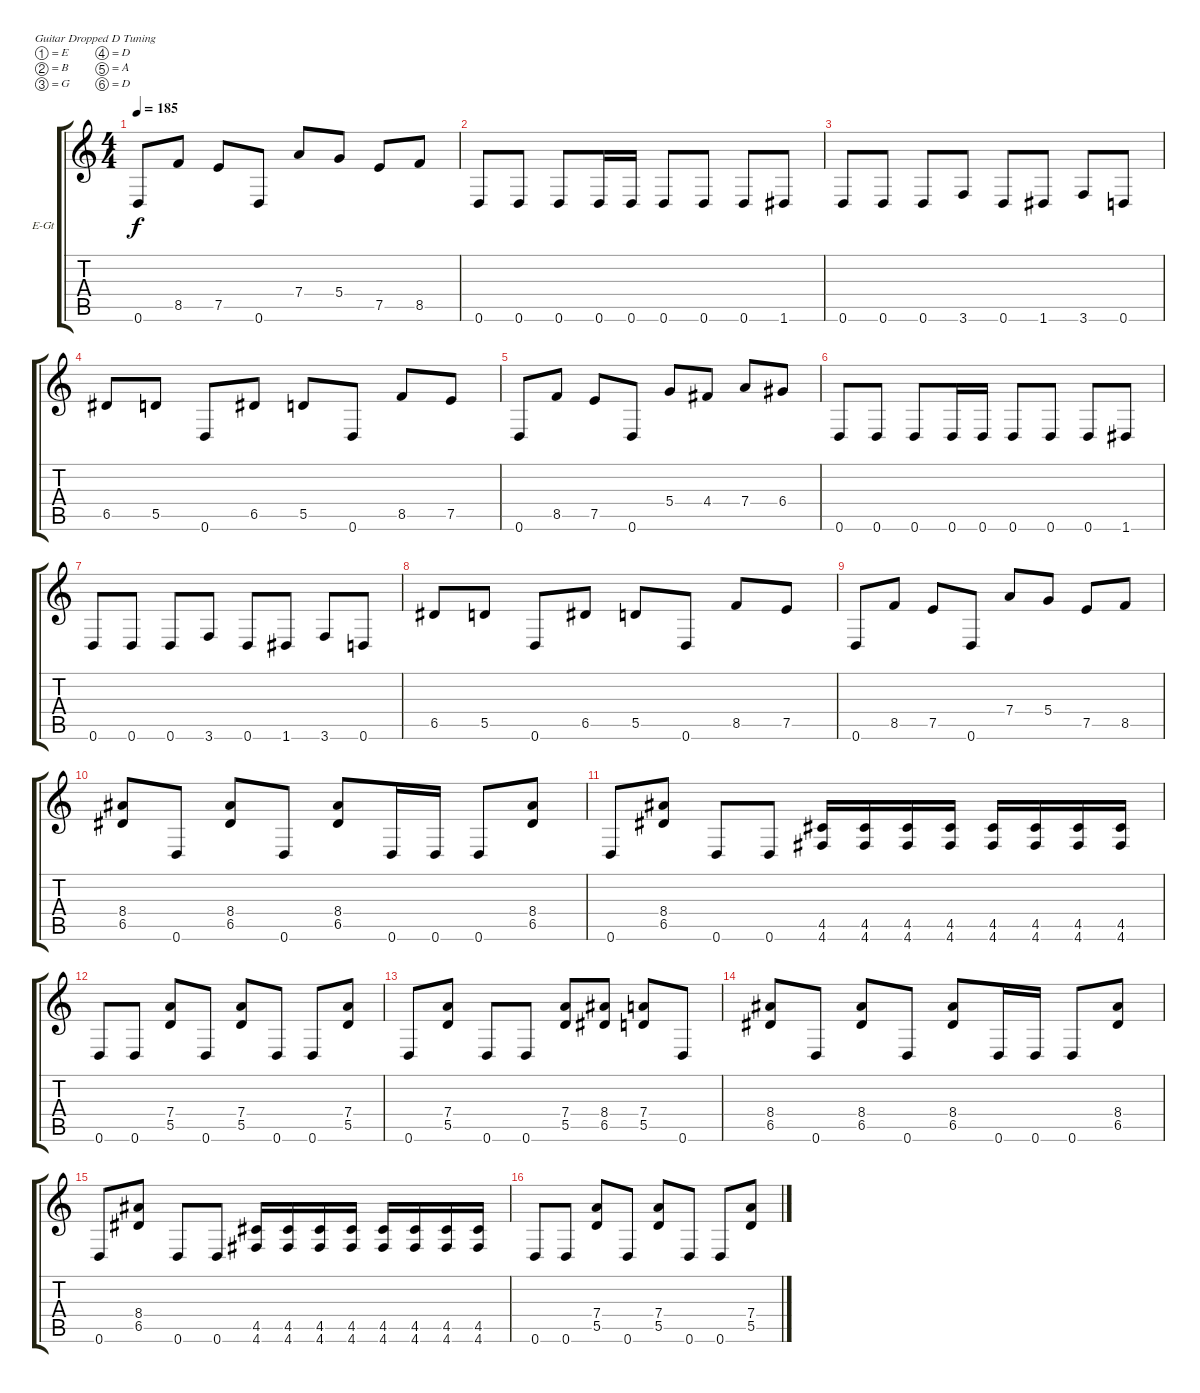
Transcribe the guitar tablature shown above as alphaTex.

\bracketExtendMode groupsimilarinstruments
\firstSystemTrackNameOrientation horizontal
\otherSystemsTrackNameOrientation horizontal
\track ("Willie Adler" "E-Gt") {instrument distortionguitar}
\staff {score tabs}
\tuning (E4 B3 G3 D3 A2 D2)
\ts (4 4)
\tempo 185
\clef g2
\ks c
0.6.8{dy f} 8.5.8 7.5.8 0.6.8 7.4.8 5.4.8 7.5.8 8.5.8 |
0.6.8 0.6.8 0.6.8 0.6.16 0.6.16 0.6.8 0.6.8 0.6.8 1.6.8 |
0.6.8 0.6.8 0.6.8 3.6.8 0.6.8 1.6.8 3.6.8 0.6.8 |
6.5.8 5.5.8 0.6.8 6.5.8 5.5.8 0.6.8 8.5.8 7.5.8 |
0.6.8 8.5.8 7.5.8 0.6.8 5.4.8 4.4.8 7.4.8 6.4.8 |
0.6.8 0.6.8 0.6.8 0.6.16 0.6.16 0.6.8 0.6.8 0.6.8 1.6.8 |
0.6.8 0.6.8 0.6.8 3.6.8 0.6.8 1.6.8 3.6.8 0.6.8 |
6.5.8 5.5.8 0.6.8 6.5.8 5.5.8 0.6.8 8.5.8 7.5.8 |
0.6.8 8.5.8 7.5.8 0.6.8 7.4.8 5.4.8 7.5.8 8.5.8 |
(8.4 6.5).8 0.6.8 (8.4 6.5).8 0.6.8 (8.4 6.5).8 0.6.16 0.6.16 0.6.8 (8.4 6.5).8 |
0.6.8 (8.4 6.5).8 0.6.8 0.6.8 (4.5 4.6).16 (4.5 4.6).16 (4.5 4.6).16 (4.5 4.6).16 (4.5 4.6).16 (4.5 4.6).16 (4.5 4.6).16 (4.5 4.6).16 |
0.6.8 0.6.8 (7.4 5.5).8 0.6.8 (7.4 5.5).8 0.6.8 0.6.8 (7.4 5.5).8 |
0.6.8 (7.4 5.5).8 0.6.8 0.6.8 (7.4 5.5).8 (8.4 6.5).8 (7.4 5.5).8 0.6.8 |
(8.4 6.5).8 0.6.8 (8.4 6.5).8 0.6.8 (8.4 6.5).8 0.6.16 0.6.16 0.6.8 (8.4 6.5).8 |
0.6.8 (8.4 6.5).8 0.6.8 0.6.8 (4.5 4.6).16 (4.5 4.6).16 (4.5 4.6).16 (4.5 4.6).16 (4.5 4.6).16 (4.5 4.6).16 (4.5 4.6).16 (4.5 4.6).16 |
0.6.8 0.6.8 (7.4 5.5).8 0.6.8 (7.4 5.5).8 0.6.8 0.6.8 (7.4 5.5).8
